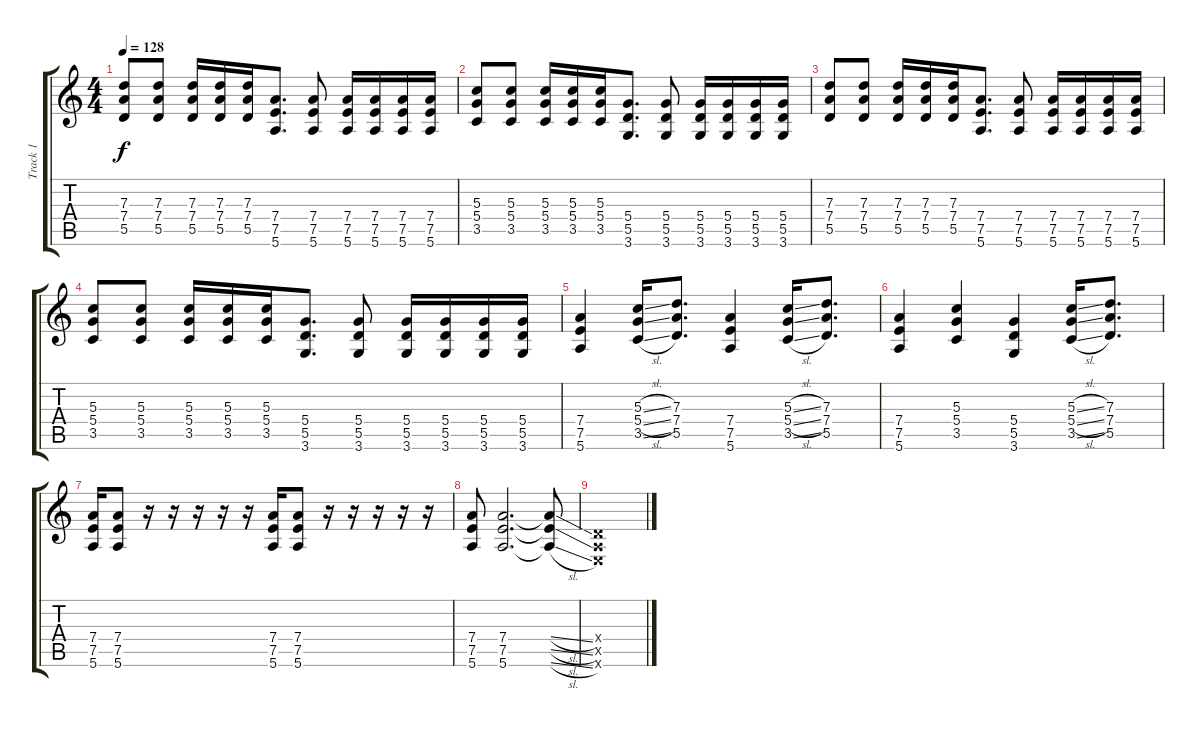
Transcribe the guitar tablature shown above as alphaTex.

\track ("Track 1" "Track 1") {instrument overdrivenguitar}
\staff {score tabs}
\tuning (E4 B3 G3 D3 A2 E2) {hide}
\ts (4 4)
\tempo 128
\clef g2
\ks c
(7.3 7.4 5.5).8{dy f} (7.3 7.4 5.5).8 (7.3 7.4 5.5).16 (7.3 7.4 5.5).16 (7.3 7.4 5.5).16 (7.4 7.5 5.6).8{d} (7.4 7.5 5.6).8 (7.4 7.5 5.6).16 (7.4 7.5 5.6).16 (7.4 7.5 5.6).16 (7.4 7.5 5.6).16 |
(5.3 5.4 3.5).8 (5.3 5.4 3.5).8 (5.3 5.4 3.5).16 (5.3 5.4 3.5).16 (5.3 5.4 3.5).16 (5.4 5.5 3.6).8{d} (5.4 5.5 3.6).8 (5.4 5.5 3.6).16 (5.4 5.5 3.6).16 (5.4 5.5 3.6).16 (5.4 5.5 3.6).16 |
(7.3 7.4 5.5).8 (7.3 7.4 5.5).8 (7.3 7.4 5.5).16 (7.3 7.4 5.5).16 (7.3 7.4 5.5).16 (7.4 7.5 5.6).8{d} (7.4 7.5 5.6).8 (7.4 7.5 5.6).16 (7.4 7.5 5.6).16 (7.4 7.5 5.6).16 (7.4 7.5 5.6).16 |
(5.3 5.4 3.5).8 (5.3 5.4 3.5).8 (5.3 5.4 3.5).16 (5.3 5.4 3.5).16 (5.3 5.4 3.5).16 (5.4 5.5 3.6).8{d} (5.4 5.5 3.6).8 (5.4 5.5 3.6).16 (5.4 5.5 3.6).16 (5.4 5.5 3.6).16 (5.4 5.5 3.6).16 |
(7.4 7.5 5.6).4 (5.3{sl} 5.4{sl} 3.5{sl}).16 (7.3 7.4 5.5).8{d} (7.4 7.5 5.6).4 (5.3{sl} 5.4{sl} 3.5{sl}).16 (7.3 7.4 5.5).8{d} |
(7.4 7.5 5.6).4 (5.3 5.4 3.5).4 (5.4 5.5 3.6).4 (5.3{sl} 5.4{sl} 3.5{sl}).16 (7.3 7.4 5.5).8{d} |
(7.4 7.5 5.6).16 (7.4 7.5 5.6).8 r.16 r.16 r.16 r.16 r.16 (7.4 7.5 5.6).16 (7.4 7.5 5.6).8 r.16 r.16 r.16 r.16 r.16 |
(7.4 7.5 5.6).8 (7.4 7.5 5.6).2{d} (7.4{sl t} 7.5{sl t} 5.6{sl t}).8 |
(0.4{x} 0.5{x} 0.6{x}).1
